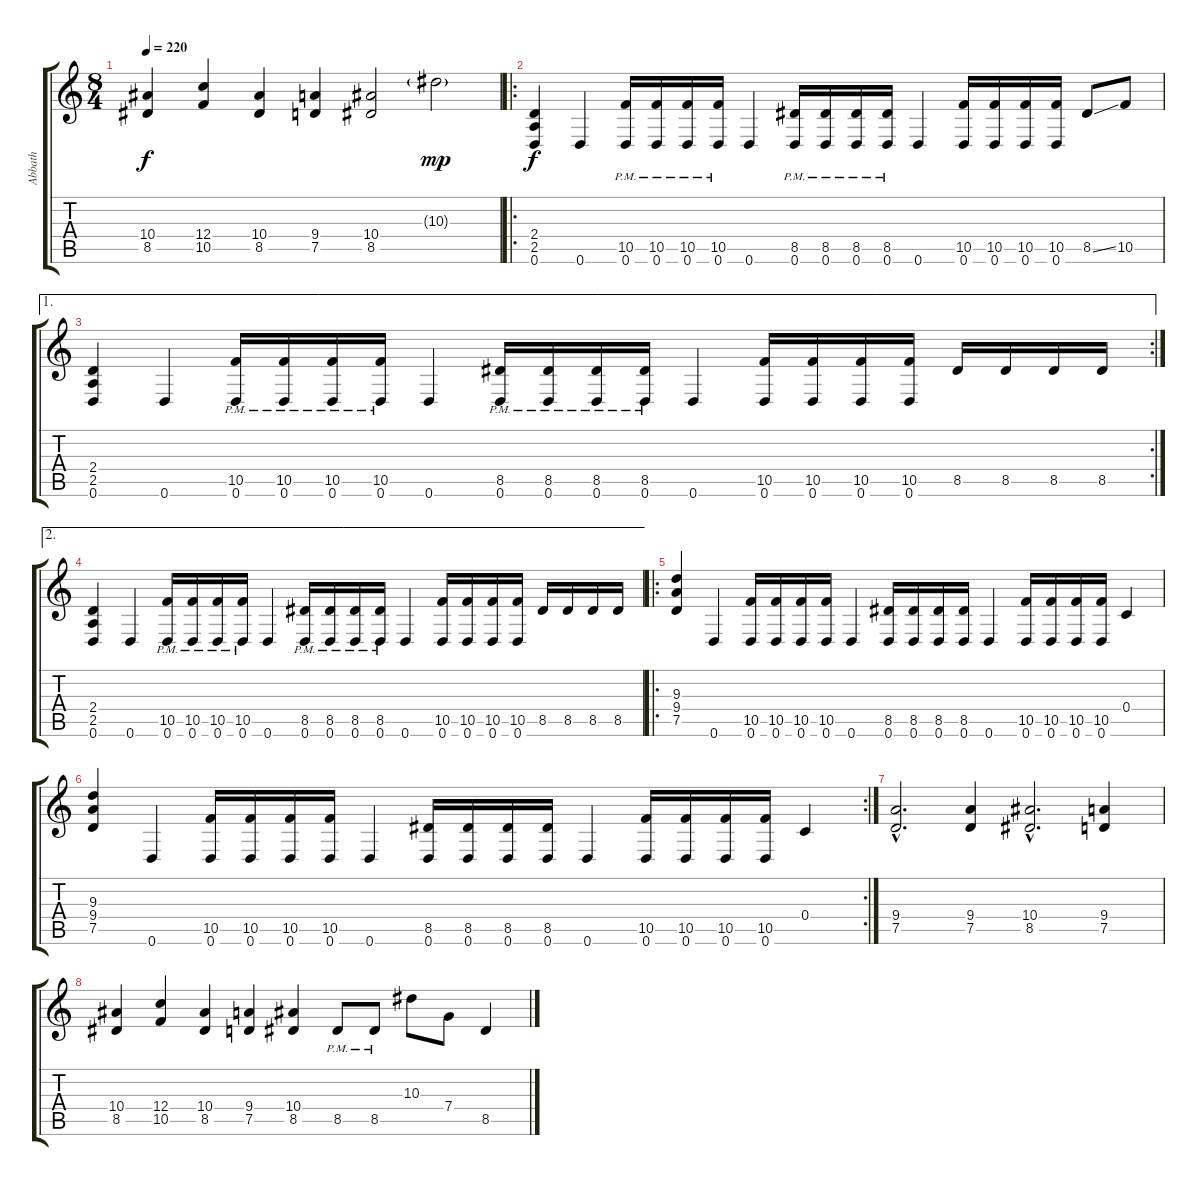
\track ("Abbath" "Abbath") {instrument distortionguitar}
\staff {score tabs}
\tuning (D4 A3 F3 C3 G2 D2) {hide}
\ts (8 4)
\tempo 220
\clef g2
\ks c
(10.4 8.5).4{dy f} (12.4 10.5).4 (10.4 8.5).4 (9.4 7.5).4 (10.4 8.5).2 10.3{g}.2{dy mp} |
\ro
(2.4 2.5 0.6).4{dy f} 0.6.4 (10.5{pm} 0.6{pm}).16 (10.5 0.6{pm}).16 (10.5{pm} 0.6{pm}).16 (10.5{pm} 0.6{pm}).16 0.6.4 (8.5{pm} 0.6{pm}).16 (8.5{pm} 0.6{pm}).16 (8.5{pm} 0.6{pm}).16 (8.5{pm} 0.6{pm}).16 0.6.4 (10.5 0.6).16 (10.5 0.6).16 (10.5 0.6).16 (10.5 0.6).16 8.5{ss}.8 10.5.8 |
\ae 1
\rc 2
(2.4 2.5 0.6).4 0.6.4 (10.5{pm} 0.6{pm}).16 (10.5 0.6{pm}).16 (10.5{pm} 0.6{pm}).16 (10.5{pm} 0.6{pm}).16 0.6.4 (8.5{pm} 0.6{pm}).16 (8.5{pm} 0.6{pm}).16 (8.5{pm} 0.6{pm}).16 (8.5{pm} 0.6{pm}).16 0.6.4 (10.5 0.6).16 (10.5 0.6).16 (10.5 0.6).16 (10.5 0.6).16 8.5.16 8.5.16 8.5.16 8.5.16 |
\ae 2
(2.4 2.5 0.6).4 0.6.4 (10.5{pm} 0.6{pm}).16 (10.5 0.6{pm}).16 (10.5{pm} 0.6{pm}).16 (10.5{pm} 0.6{pm}).16 0.6.4 (8.5{pm} 0.6{pm}).16 (8.5{pm} 0.6{pm}).16 (8.5{pm} 0.6{pm}).16 (8.5{pm} 0.6{pm}).16 0.6.4 (10.5 0.6).16 (10.5 0.6).16 (10.5 0.6).16 (10.5 0.6).16 8.5.16 8.5.16 8.5.16 8.5.16 |
\ro
(9.3 9.4 7.5).4 0.6.4 (10.5 0.6).16 (10.5 0.6).16 (10.5 0.6).16 (10.5 0.6).16 0.6.4 (8.5 0.6).16 (8.5 0.6).16 (8.5 0.6).16 (8.5 0.6).16 0.6.4 (10.5 0.6).16 (10.5 0.6).16 (10.5 0.6).16 (10.5 0.6).16 0.4.4 |
\rc 2
(9.3 9.4 7.5).4 0.6.4 (10.5 0.6).16 (10.5 0.6).16 (10.5 0.6).16 (10.5 0.6).16 0.6.4 (8.5 0.6).16 (8.5 0.6).16 (8.5 0.6).16 (8.5 0.6).16 0.6.4 (10.5 0.6).16 (10.5 0.6).16 (10.5 0.6).16 (10.5 0.6).16 0.4.4 |
(9.4{hac} 7.5{hac}).2{d} (9.4 7.5).4 (10.4{hac} 8.5{hac}).2{d} (9.4 7.5).4 |
(10.4 8.5).4 (12.4 10.5).4 (10.4 8.5).4 (9.4 7.5).4 (10.4 8.5).4 8.5{pm}.8 8.5{pm}.8 10.3.8 7.4.8 8.5.4
